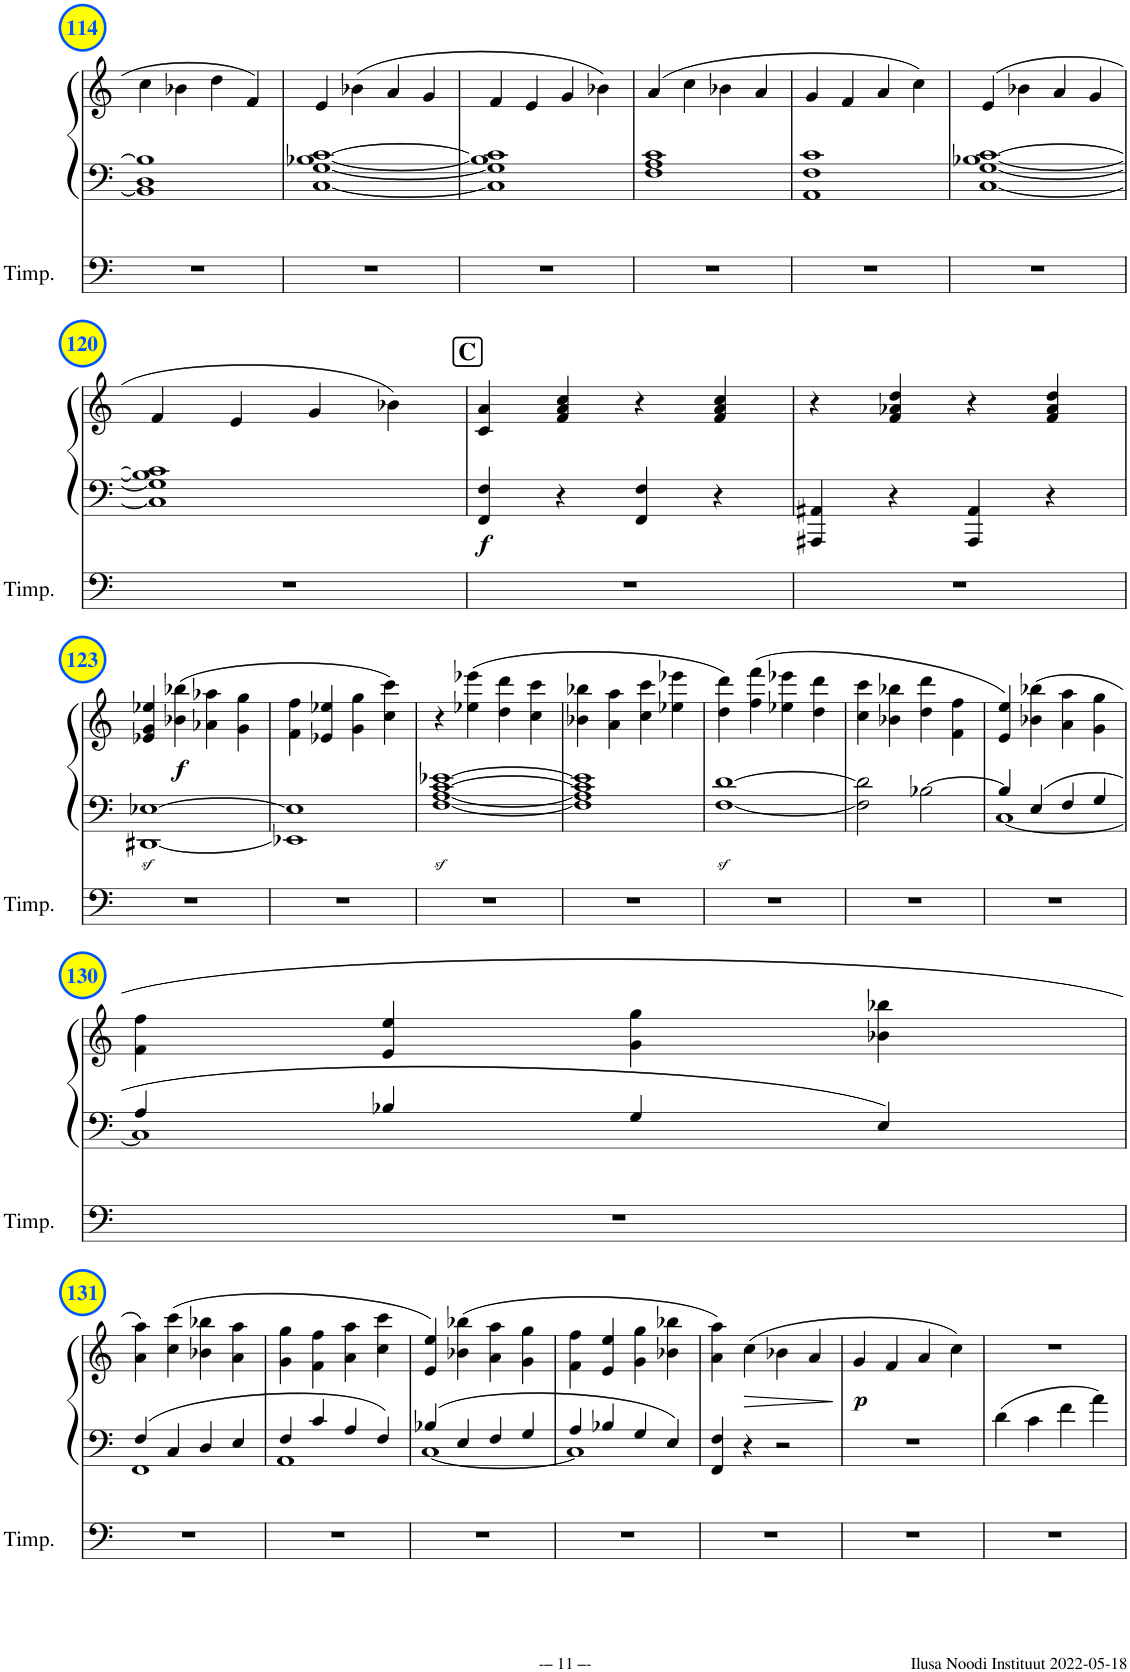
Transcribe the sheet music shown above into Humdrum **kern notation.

**kern	**kern	**kern	**dynam
*part2	*part1	*part1	*part1
*staff3	*staff2	*staff1	*staff1/2
*I"Timpani	*I"Piano	*	*
*I'Timp.	*I'Pno	*	*
!!LO:PB:g=z
*clefF4	*clefF4	*clefG2	*
*k[]	*k[]	*k[]	*
*M2/2	*M2/2	*M2/2	*
*met(c|)	*met(c|)	*met(c|)	*
=114	=114	=114	=114
1r	1BB-] 1D 1B-]	4cc\	.
.	.	4b-X\	.
.	.	4dd\	.
.	.	4f/	.
=115	=115	=115	=115
1r	[1C [<1G [<1B-X [1c	4e/	.
.	.	(4b-X\	.
.	.	4a/	.
.	.	4g/	.
=116	=116	=116	=116
1r	1C] 1G] 1B-] 1c]	4f/	.
.	.	4e/	.
.	.	4g/	.
.	.	4b-X\)	.
=117	=117	=117	=117
1r	1F 1A 1c	(4a/	.
.	.	4cc\	.
.	.	4b-X\	.
.	.	4a/	.
=118	=118	=118	=118
1r	1AA 1F 1c	4g/	.
.	.	4f/	.
.	.	4a/	.
.	.	4cc\)	.
=119	=119	=119	=119
1r	[1C [<1G [1B-X [1c	(4e/	.
.	.	4b-X\	.
.	.	4a/	.
.	.	4g/	.
!!LO:LB:g=z
=120	=120	=120	=120
1r	1C] 1G] 1B-] 1c]	4f/	.
.	.	4e/	.
.	.	4g/	.
.	.	4b-X\)	.
!!LO:REH:place=s1:a:B:cj:fs=14:t=C
=121	=121	=121	=121
!	!	!	!LO:DY:b=2
1r	4FF/ 4F/	4c/ 4a/	f
.	4r	4f/ 4a/ 4cc/	.
.	4FF/ 4F/	4r	.
.	4r	4f/ 4a/ 4cc/	.
=122	=122	=122	=122
1r	4AAA#X/ 4AA#X/	4r	.
.	4r	4f/ 4a-X/ 4dd/	.
.	4AAA#/ 4AA#/	4r	.
.	4r	4f/ 4a-/ 4dd/	.
!!LO:LB:g=z
=123	=123	=123	=123
1r	[1DD#Xz< [1E-Xz<	4e-X/ 4g/ 4ee-X/	.
!	!	!	!LO:DY:b
.	.	(4b-X\ 4bb-X\	f
.	.	4a-X\ 4aa-X\	.
.	.	4g\ 4gg\	.
=124	=124	=124	=124
1r	1EE-X] 1E-]	4f\ 4ff\	.
.	.	4e-X/ 4ee-X/	.
.	.	4g\ 4gg\	.
.	.	4cc\ 4ccc\)	.
=125	=125	=125	=125
1r	[1Fz< [1Az< [1cz< [1e-Xz<	4r	.
.	.	(4ee-X\ 4eee-X\	.
.	.	4dd\ 4ddd\	.
.	.	4cc\ 4ccc\	.
=126	=126	=126	=126
1r	1F] 1A] 1c] 1e-]	4b-X\ 4bb-X\	.
.	.	4a\ 4aa\	.
.	.	4cc\ 4ccc\	.
.	.	4ee-X\ 4eee-X\	.
=127	=127	=127	=127
1r	[1Fz< [1dz<	4dd\ 4ddd\)	.
.	.	(4ff\ 4fff\	.
.	.	4ee-X\ 4eee-X\	.
.	.	4dd\ 4ddd\	.
=128	=128	=128	=128
1r	2F\] 2d\]	4cc\ 4ccc\	.
.	.	4b-X\ 4bb-X\	.
.	[2B-X\	4dd\ 4ddd\	.
.	.	4f\ 4ff\	.
=129	=129	=129	=129
*	*^	*	*
1r	4B-/]	[<1C	4e/ 4ee/)	.
.	4E/	.	(4b-X\ 4bb-X\	.
.	4F/	.	4a\ 4aa\	.
.	4G/	.	4g\ 4gg\	.
!!LO:LB:g=z
=130	=130	=130	=130	=130
1r	4A/	1C]	4f\ 4ff\	.
.	4B-X/	.	4e/ 4ee/	.
.	4G/	.	4g\ 4gg\	.
.	4E/	.	4b-X\ 4bb-X\	.
!!LO:LB:g=z
=131	=131	=131	=131	=131
1r	4F/	1FF	4a\ 4aa\)	.
.	4C/	.	(4cc\ 4ccc\	.
.	4D/	.	4b-X\ 4bb-X\	.
.	4E/	.	4a\ 4aa\	.
=132	=132	=132	=132	=132
1r	4F/	1AA	4g\ 4gg\	.
.	4c/	.	4f\ 4ff\	.
.	4A/	.	4a\ 4aa\	.
.	4F/	.	4cc\ 4ccc\	.
=133	=133	=133	=133	=133
1r	4B-X/	[1C	4e/ 4ee/)	.
.	4E/	.	(4b-X\ 4bb-X\	.
.	4F/	.	4a\ 4aa\	.
.	4G/	.	4g\ 4gg\	.
=134	=134	=134	=134	=134
1r	4A/	1C]	4f\ 4ff\	.
.	4B-X/	.	4e/ 4ee/	.
.	4G/	.	4g\ 4gg\	.
.	4E/	.	4b-X\ 4bb-X\	.
*	*v	*v	*	*
=135	=135	=135	=135
1r	4FF/ 4F/	4a\ 4aa\)	.
!	!	!	!LO:HP:b
.	4r	(4cc\	>
.	2r	4b-X\	.
.	.	4a/	.
.	.	.	]
=136	=136	=136	=136
!	!	!	!LO:DY:b
1r	1r	4g/	p
.	.	4f/	.
.	.	4a/	.
.	.	4cc\)	.
=137	=137	=137	=137
1r	4d\	1r	.
.	4c\	.	.
.	4f\	.	.
.	4a\	.	.
=	=	=	=
*-	*-	*-	*-
